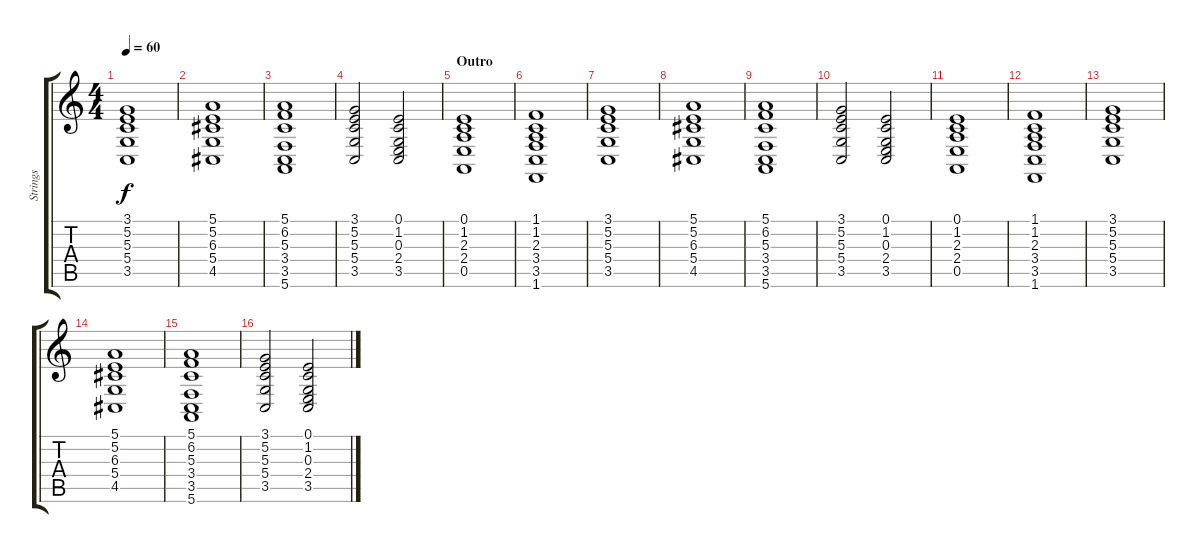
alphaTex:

\track ("Strings" "Strings") {instrument stringensemble1}
\staff {score tabs}
\tuning (E4 B3 G3 D3 A2 E2) {hide}
\ts (4 4)
\tempo 60
\clef g2
\ks c
(3.1 5.2 5.3 5.4 3.5).1{dy f} |
(5.1 5.2 6.3 5.4 4.5).1 |
(5.1 6.2 5.3 3.4 3.5 5.6).1 |
(3.1 5.2 5.3 5.4 3.5).2 (0.1 1.2 0.3 2.4 3.5).2 |
\section ("" "Outro")
(0.1 1.2 2.3 2.4 0.5).1 |
(1.1 1.2 2.3 3.4 3.5 1.6).1 |
(3.1 5.2 5.3 5.4 3.5).1 |
(5.1 5.2 6.3 5.4 4.5).1 |
(5.1 6.2 5.3 3.4 3.5 5.6).1 |
(3.1 5.2 5.3 5.4 3.5).2 (0.1 1.2 0.3 2.4 3.5).2 |
(0.1 1.2 2.3 2.4 0.5).1 |
(1.1 1.2 2.3 3.4 3.5 1.6).1 |
(3.1 5.2 5.3 5.4 3.5).1 |
(5.1 5.2 6.3 5.4 4.5).1 |
(5.1 6.2 5.3 3.4 3.5 5.6).1 |
(3.1 5.2 5.3 5.4 3.5).2 (0.1 1.2 0.3 2.4 3.5).2
